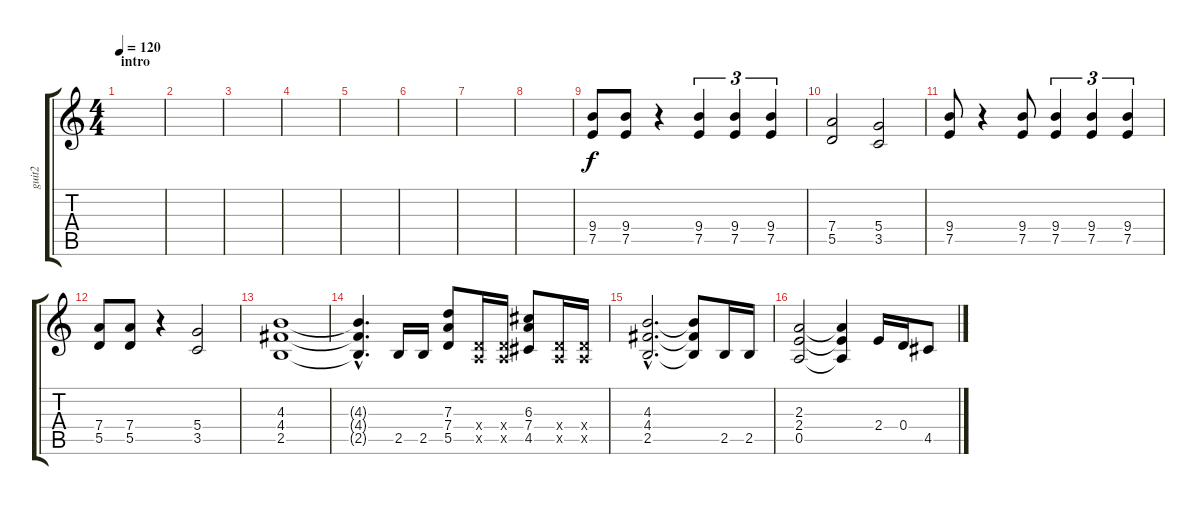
\track ("guit2" "guit2") {instrument distortionguitar}
\staff {score tabs}
\tuning (E4 B3 G3 D3 A2 E2) {hide}
\ts (4 4)
\section ("" "intro")
\tempo 120
\clef g2
\ks c
|
|
|
|
|
|
|
|
(9.4 7.5).8 (9.4 7.5).8 r.4 (9.4 7.5).4{tu (3 2)} (9.4 7.5).4{tu (3 2)} (9.4 7.5).4{tu (3 2)} |
(7.4 5.5).2 (5.4 3.5).2 |
(9.4 7.5).8 r.4 (9.4 7.5).8 (9.4 7.5).4{tu (3 2)} (9.4 7.5).4{tu (3 2)} (9.4 7.5).4{tu (3 2)} |
(7.4 5.5).8 (7.4 5.5).8 r.4 (5.4 3.5).2 |
(4.3 4.4 2.5).1 |
(4.3{hac t} 4.4{hac t} 2.5{hac t}).4{d} 2.5.16 2.5.16 (7.3 7.4 5.5).8 (0.4{x} 0.5{x}).16 (0.4{x} 0.5{x}).16 (6.3 7.4 4.5).8 (0.4{x} 0.5{x}).16 (0.4{x} 0.5{x}).16 |
(4.3{hac} 4.4{hac} 2.5{hac}).2{d} (4.3{t} 4.4{t} 2.5{t}).8 2.5.16 2.5.16 |
(2.3 2.4 0.5).2 (2.3{t} 2.4{t} 0.5{t}).4 2.4.16 0.4.16 4.5.8
